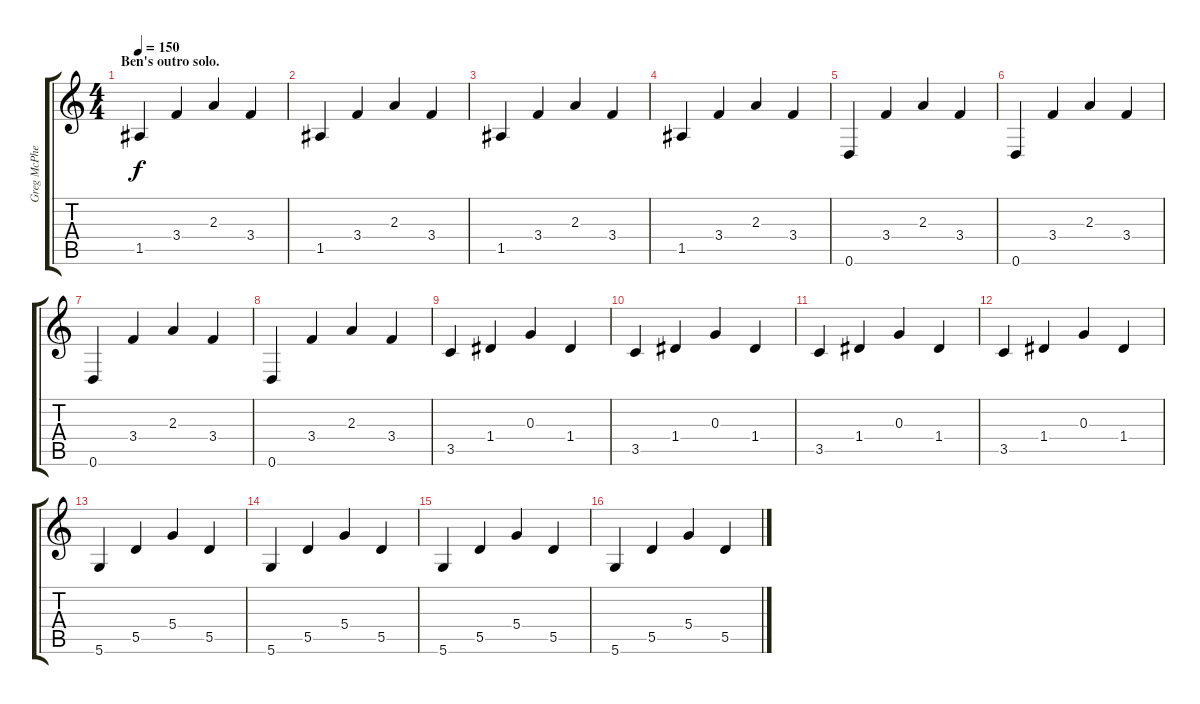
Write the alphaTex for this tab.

\track ("Greg McPherson (Acoustic Guitar)" "Greg McPhe") {instrument acousticguitarsteel}
\staff {score tabs}
\tuning (E4 B3 G3 D3 A2 D2) {hide}
\ts (4 4)
\section ("" "Ben's outro solo.")
\tempo 150
\clef g2
\ks c
1.5.4{dy f} 3.4.4 2.3.4 3.4.4 |
1.5.4 3.4.4 2.3.4 3.4.4 |
1.5.4 3.4.4 2.3.4 3.4.4 |
1.5.4 3.4.4 2.3.4 3.4.4 |
0.6.4 3.4.4 2.3.4 3.4.4 |
0.6.4 3.4.4 2.3.4 3.4.4 |
0.6.4 3.4.4 2.3.4 3.4.4 |
0.6.4 3.4.4 2.3.4 3.4.4 |
3.5.4 1.4.4 0.3.4 1.4.4 |
3.5.4 1.4.4 0.3.4 1.4.4 |
3.5.4 1.4.4 0.3.4 1.4.4 |
3.5.4 1.4.4 0.3.4 1.4.4 |
5.6.4 5.5.4 5.4.4 5.5.4 |
5.6.4 5.5.4 5.4.4 5.5.4 |
5.6.4 5.5.4 5.4.4 5.5.4 |
5.6.4 5.5.4 5.4.4 5.5.4
